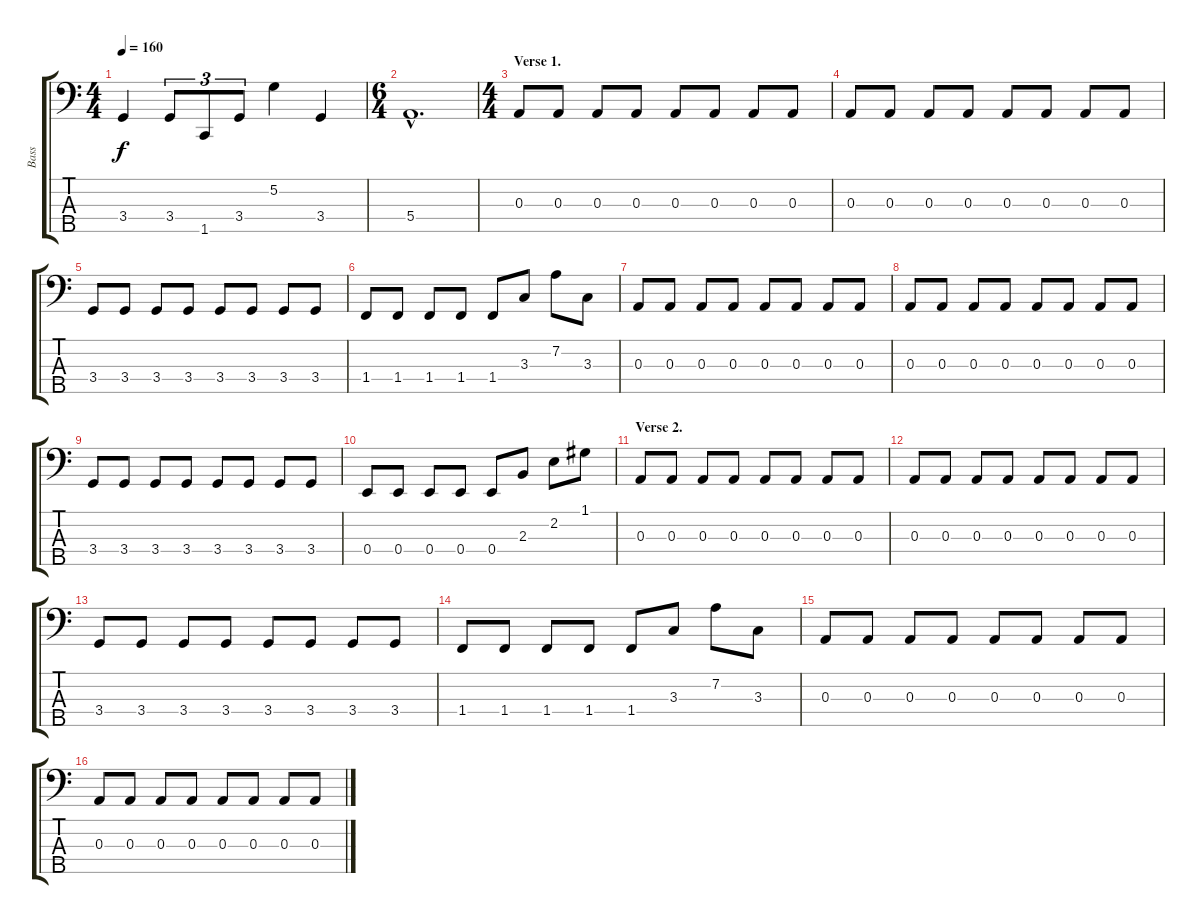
\track ("Bass" "Bass") {instrument electricbassfinger}
\staff {score tabs}
\tuning (G2 D2 A1 E1 B0) {hide}
\ts (4 4)
\tempo 160
\clef f4
\ks c
3.4.4{dy f} 3.4.8{tu (3 2)} 1.5.8{tu (3 2)} 3.4.8{tu (3 2)} 5.2.4 3.4.4 |
\ts (6 4)
5.4{hac}.1{d} |
\ts (4 4)
\section ("" "Verse 1.")
0.3.8 0.3.8 0.3.8 0.3.8 0.3.8 0.3.8 0.3.8 0.3.8 |
0.3.8 0.3.8 0.3.8 0.3.8 0.3.8 0.3.8 0.3.8 0.3.8 |
3.4.8 3.4.8 3.4.8 3.4.8 3.4.8 3.4.8 3.4.8 3.4.8 |
1.4.8 1.4.8 1.4.8 1.4.8 1.4.8 3.3.8 7.2.8 3.3.8 |
0.3.8 0.3.8 0.3.8 0.3.8 0.3.8 0.3.8 0.3.8 0.3.8 |
0.3.8 0.3.8 0.3.8 0.3.8 0.3.8 0.3.8 0.3.8 0.3.8 |
3.4.8 3.4.8 3.4.8 3.4.8 3.4.8 3.4.8 3.4.8 3.4.8 |
0.4.8 0.4.8 0.4.8 0.4.8 0.4.8 2.3.8 2.2.8 1.1.8 |
\section ("" "Verse 2.")
0.3.8 0.3.8 0.3.8 0.3.8 0.3.8 0.3.8 0.3.8 0.3.8 |
0.3.8 0.3.8 0.3.8 0.3.8 0.3.8 0.3.8 0.3.8 0.3.8 |
3.4.8 3.4.8 3.4.8 3.4.8 3.4.8 3.4.8 3.4.8 3.4.8 |
1.4.8 1.4.8 1.4.8 1.4.8 1.4.8 3.3.8 7.2.8 3.3.8 |
0.3.8 0.3.8 0.3.8 0.3.8 0.3.8 0.3.8 0.3.8 0.3.8 |
0.3.8 0.3.8 0.3.8 0.3.8 0.3.8 0.3.8 0.3.8 0.3.8
